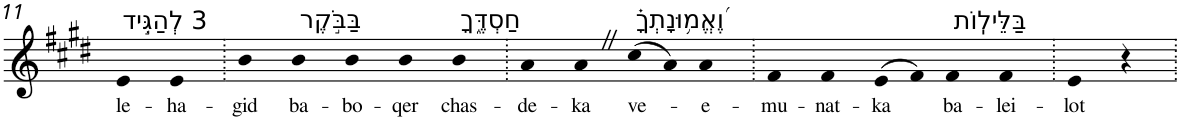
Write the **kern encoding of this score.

**kern	**text
*part1	*part1
*staff1	*staff1
*I"Piano	*
*I'Pno	*
!!LO:PB:g=z
*clefG2	*
*k[f#c#g#d#]	*
*E:	*
=11	=11
!LO:TX:a:t=3 לְהַגִּ֣יד	!
!	!LO:LY:b
4e	le-
!	!LO:LY:b
4e	-ha-
=12.	=12.
!	!LO:LY:b
4b	-gid
!LO:TX:a:t=בַּבֹּ֣קֶר	!
!	!LO:LY:b
4b	ba-
!	!LO:LY:b
4b	-bo-
!	!LO:LY:b
4b	-qer
!LO:TX:a:t=חַסְדֶּ֑ךָ	!
!	!LO:LY:b
4b	chas-
=13.	=13.
!	!LO:LY:b
4a	-de-
!	!LO:LY:b
4aZ	-ka
!LO:TX:a:t=וֶ֝אֱמ֥וּנָתְךָ֗	!
!	!LO:LY:b
(>8cc#	ve-
8a)	.
!	!LO:LY:b
4a	-e-
=14.	=14.
!	!LO:LY:b
4f#	-mu-
!	!LO:LY:b
4f#	-nat-
!	!LO:LY:b
(>8e	-ka
8f#)	.
!LO:TX:a:t=בַּלֵּילֽוֹת	!
!	!LO:LY:b
4f#	ba-
!	!LO:LY:b
4f#	-lei-
=15.	=15.
!	!LO:LY:b
4e	-lot
4r	.
=.	=.
*-	*-
